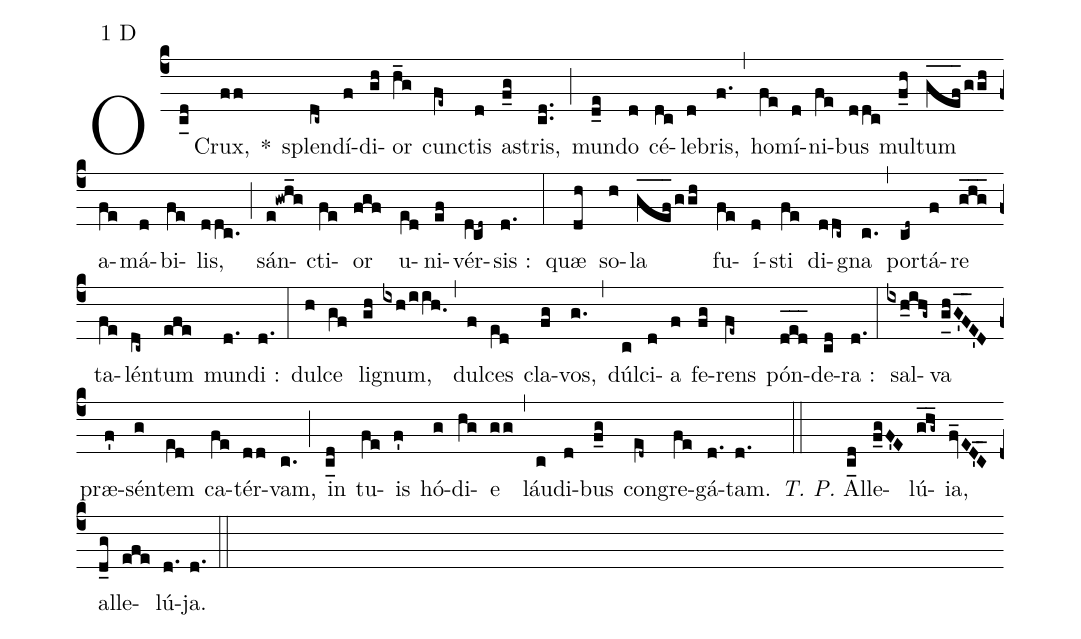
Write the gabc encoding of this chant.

mode:1 D;
%%
(c4) O(c_[ll:1]d) Crux,(ff) *() splen(dc~)dí(f)di(gh)or(h_g) cun(fe~)ctis(d) a(f_g)stris,(cd..) (;) mun(d_e)do(d) cé(dc)le(d)bris,(f.) (,) ho(fe)mí(d)ni(fe)bus(ddc) mul(f_h)tum(g_[oh:h]e_[oh:h]f_[oh:h]ggh) a(fe)má(d)bi(fe)lis,(ddc.) (;) sán(e!gwh_g)cti(fe)or(fgf) u(e[ll:1]d)ni(ef)vér(dV!cd~)sis :(d.) (:) quæ(dh) so(h)la(g_[oh:h]e_[oh:h]f_[oh:h]ggh) fu(fe)í(d)sti(fe) di(ddc~)gna(c.) (,) por(cd~)tá(f)re(ghg___) ta(fe)lén(dc~)tum(efe) mun(d.)di :(d.) (:) dul(h)ce(gf) li(gh)gnum,(ixh/iih.0) (,) dul(f)ces(e[ll:1]d) cla(fg)vos,(g.) (,) dúl(c)ci(d)a(f) fe(fg)rens(fe~) pón(d_[oh:h]e_[oh:h]d_[oh:h])de(cd)ra :(d.) (:) sal(ixh_0!i!@hg~)va(g_[uh:l]hG'_[oh:h]F_[oh:h]E'D) præ(f')sén(g)tem(e[ll:1]d) ca(fe)tér(dd)vam,(c.) (;) in(c_[ll:1]d) tu(fe)is(f') hó(g)di(hg)e(gg) (,) láu(c)di(d)bus(f_g) con(e[ll:1]d~)gre(fe)gá(d.)tam.(d.) (::) <i>T. P.</i> Al(c_[ll:1]d)le(f_gF'E)lú(g_h_g~){ia},(fv_ED'_5C_) al(d_g)le(efe)lú(d.)ja.(d.) (::)
